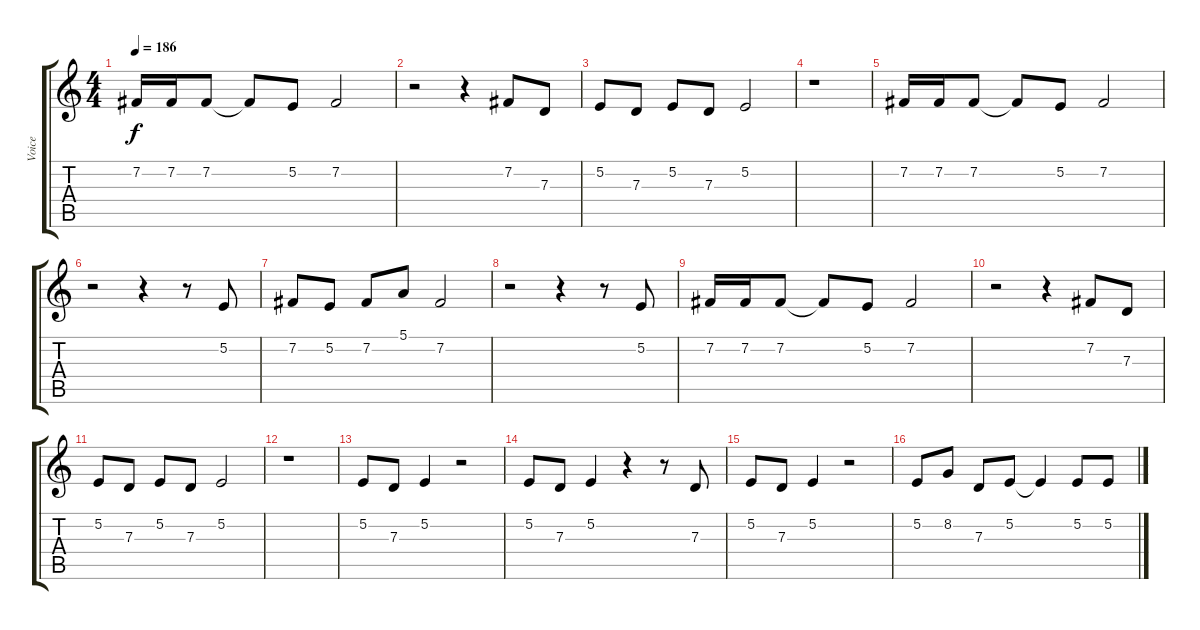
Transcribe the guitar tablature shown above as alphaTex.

\track ("Voice" "Voice") {instrument cello}
\staff {score tabs}
\tuning (E4 B3 G3 D3 A2 E2) {hide}
\ts (4 4)
\tempo 186
\clef g2
\ks c
7.2.16{dy f} 7.2.16 7.2.8 7.2{t}.8 5.2.8 7.2.2 |
r.2 r.4 7.2.8 7.3.8 |
5.2.8 7.3.8 5.2.8 7.3.8 5.2.2 |
r.1 |
7.2.16 7.2.16 7.2.8 7.2{t}.8 5.2.8 7.2.2 |
r.2 r.4 r.8 5.2.8 |
7.2.8 5.2.8 7.2.8 5.1.8 7.2.2 |
r.2 r.4 r.8 5.2.8 |
7.2.16 7.2.16 7.2.8 7.2{t}.8 5.2.8 7.2.2 |
r.2 r.4 7.2.8 7.3.8 |
5.2.8 7.3.8 5.2.8 7.3.8 5.2.2 |
r.1 |
5.2.8 7.3.8 5.2.4 r.2 |
5.2.8 7.3.8 5.2.4 r.4 r.8 7.3.8 |
5.2.8 7.3.8 5.2.4 r.2 |
5.2.8 8.2.8 7.3.8 5.2.8 5.2{t}.4 5.2.8 5.2.8
